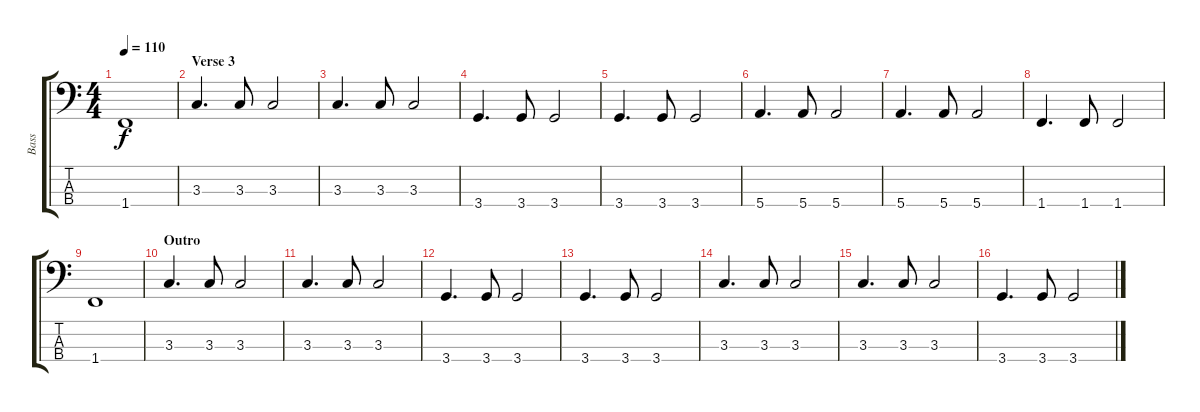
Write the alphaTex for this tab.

\track ("Bass" "Bass") {instrument electricbassfinger}
\staff {score tabs}
\tuning (G2 D2 A1 E1) {hide}
\ts (4 4)
\tempo 110
\clef f4
\ks c
1.4.1{dy f} |
\section ("" "Verse 3")
3.3.4{d} 3.3.8 3.3.2 |
3.3.4{d} 3.3.8 3.3.2 |
3.4.4{d} 3.4.8 3.4.2 |
3.4.4{d} 3.4.8 3.4.2 |
5.4.4{d} 5.4.8 5.4.2 |
5.4.4{d} 5.4.8 5.4.2 |
1.4.4{d} 1.4.8 1.4.2 |
1.4.1 |
\section ("" "Outro")
3.3.4{d} 3.3.8 3.3.2 |
3.3.4{d} 3.3.8 3.3.2 |
3.4.4{d} 3.4.8 3.4.2 |
3.4.4{d} 3.4.8 3.4.2 |
3.3.4{d} 3.3.8 3.3.2 |
3.3.4{d} 3.3.8 3.3.2 |
3.4.4{d} 3.4.8 3.4.2
